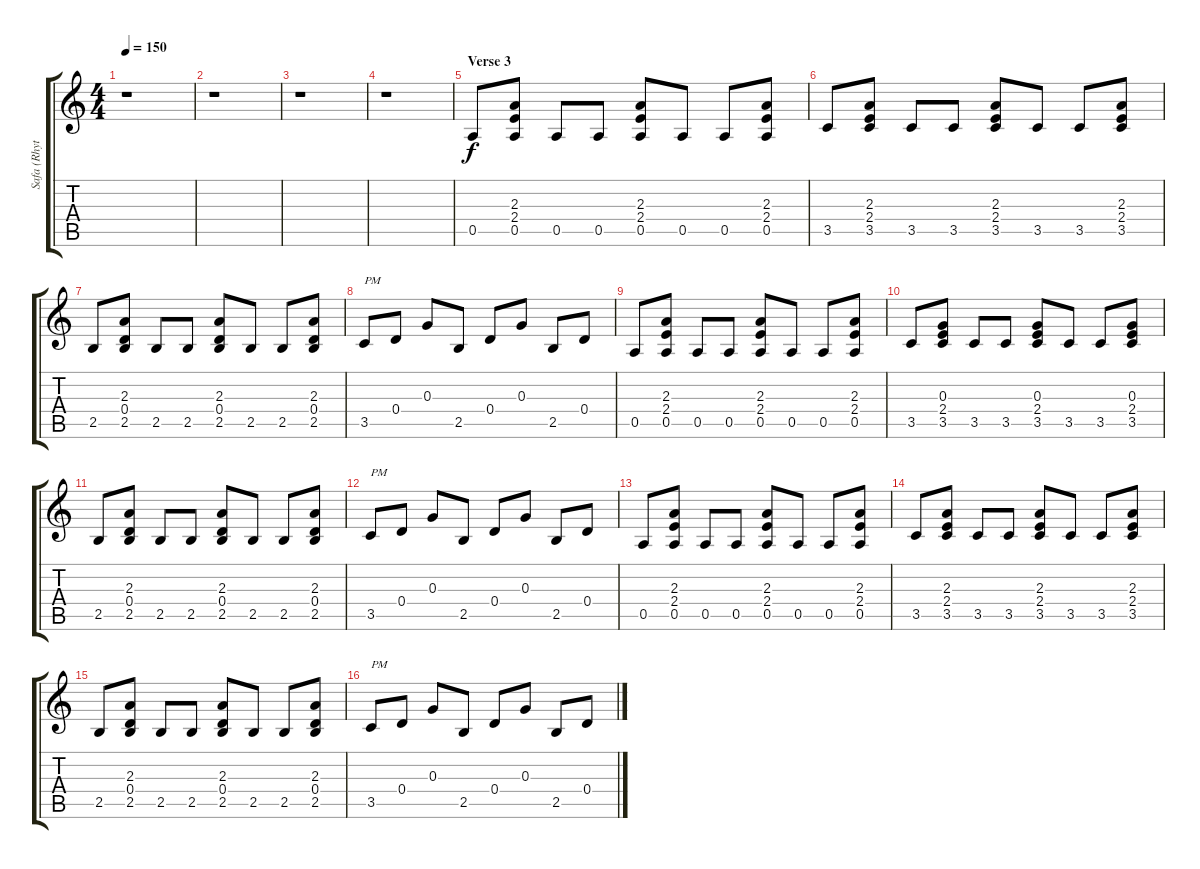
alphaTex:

\track ("Safa (Rhythm)" "Safa (Rhyt") {instrument distortionguitar}
\staff {score tabs}
\tuning (E4 B3 G3 D3 A2 E2) {hide}
\ts (4 4)
\tempo 150
\clef g2
\ks c
r.1{dy f} |
r.1 |
r.1 |
r.1 |
\section ("" "Verse 3")
0.5.8 (2.3 2.4 0.5).8 0.5.8 0.5.8 (2.3 2.4 0.5).8 0.5.8 0.5.8 (2.3 2.4 0.5).8 |
3.5.8 (2.3 2.4 3.5).8 3.5.8 3.5.8 (2.3 2.4 3.5).8 3.5.8 3.5.8 (2.3 2.4 3.5).8 |
2.5.8 (2.3 0.4 2.5).8 2.5.8 2.5.8 (2.3 0.4 2.5).8 2.5.8 2.5.8 (2.3 0.4 2.5).8 |
3.5.8{txt "PM"} 0.4.8 0.3.8 2.5.8 0.4.8 0.3.8 2.5.8 0.4.8 |
0.5.8 (2.3 2.4 0.5).8 0.5.8 0.5.8 (2.3 2.4 0.5).8 0.5.8 0.5.8 (2.3 2.4 0.5).8 |
3.5.8 (0.3 2.4 3.5).8 3.5.8 3.5.8 (0.3 2.4 3.5).8 3.5.8 3.5.8 (0.3 2.4 3.5).8 |
2.5.8 (2.3 0.4 2.5).8 2.5.8 2.5.8 (2.3 0.4 2.5).8 2.5.8 2.5.8 (2.3 0.4 2.5).8 |
3.5.8{txt "PM"} 0.4.8 0.3.8 2.5.8 0.4.8 0.3.8 2.5.8 0.4.8 |
0.5.8 (2.3 2.4 0.5).8 0.5.8 0.5.8 (2.3 2.4 0.5).8 0.5.8 0.5.8 (2.3 2.4 0.5).8 |
3.5.8 (2.3 2.4 3.5).8 3.5.8 3.5.8 (2.3 2.4 3.5).8 3.5.8 3.5.8 (2.3 2.4 3.5).8 |
2.5.8 (2.3 0.4 2.5).8 2.5.8 2.5.8 (2.3 0.4 2.5).8 2.5.8 2.5.8 (2.3 0.4 2.5).8 |
3.5.8{txt "PM"} 0.4.8 0.3.8 2.5.8 0.4.8 0.3.8 2.5.8 0.4.8
